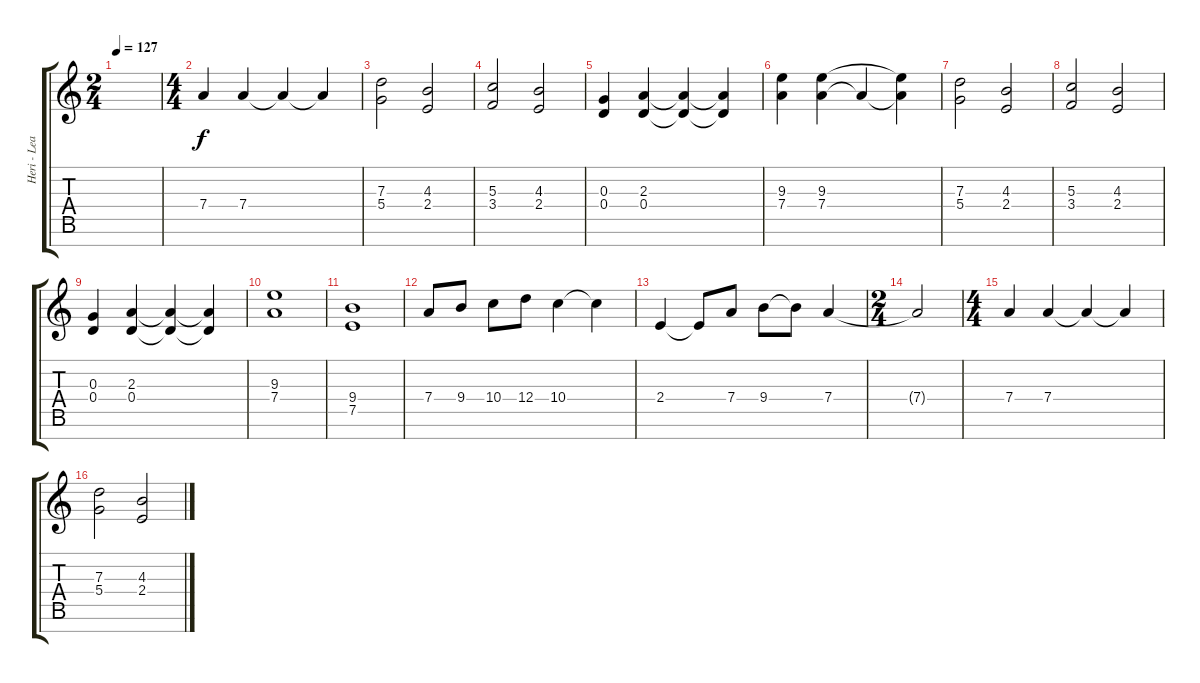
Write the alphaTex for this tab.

\track ("Heri - Lead" "Heri - Lea") {instrument distortionguitar}
\staff {score tabs}
\tuning (E4 B3 G3 D3 A2 E2 B1) {hide}
\ts (2 4)
\tempo 127
\clef g2
\ks c
|
\ts (4 4)
7.4.4 7.4.4 7.4{t}.4 7.4{t}.4 |
(7.3 5.4).2 (4.3 2.4).2 |
(5.3 3.4).2 (4.3 2.4).2 |
(0.3 0.4).4 (2.3 0.4).4 (2.3{t} 0.4{t}).4 (2.3{t} 0.4{t}).4 |
(9.3 7.4).4 (9.3 7.4).4 7.4{t}.4 (9.3{t} 7.4{t}).4 |
(7.3 5.4).2 (4.3 2.4).2 |
(5.3 3.4).2 (4.3 2.4).2 |
(0.3 0.4).4 (2.3 0.4).4 (2.3{t} 0.4{t}).4 (2.3{t} 0.4{t}).4 |
(9.3 7.4).1 |
(9.4 7.5).1 |
7.4.8 9.4.8 10.4.8 12.4.8 10.4.4 10.4{t}.4 |
2.4.4 2.4{t}.8 7.4.8 9.4.8 9.4{t}.8 7.4.4 |
\ts (2 4)
7.4{t}.2 |
\ts (4 4)
7.4.4 7.4.4 7.4{t}.4 7.4{t}.4 |
(7.3 5.4).2 (4.3 2.4).2
